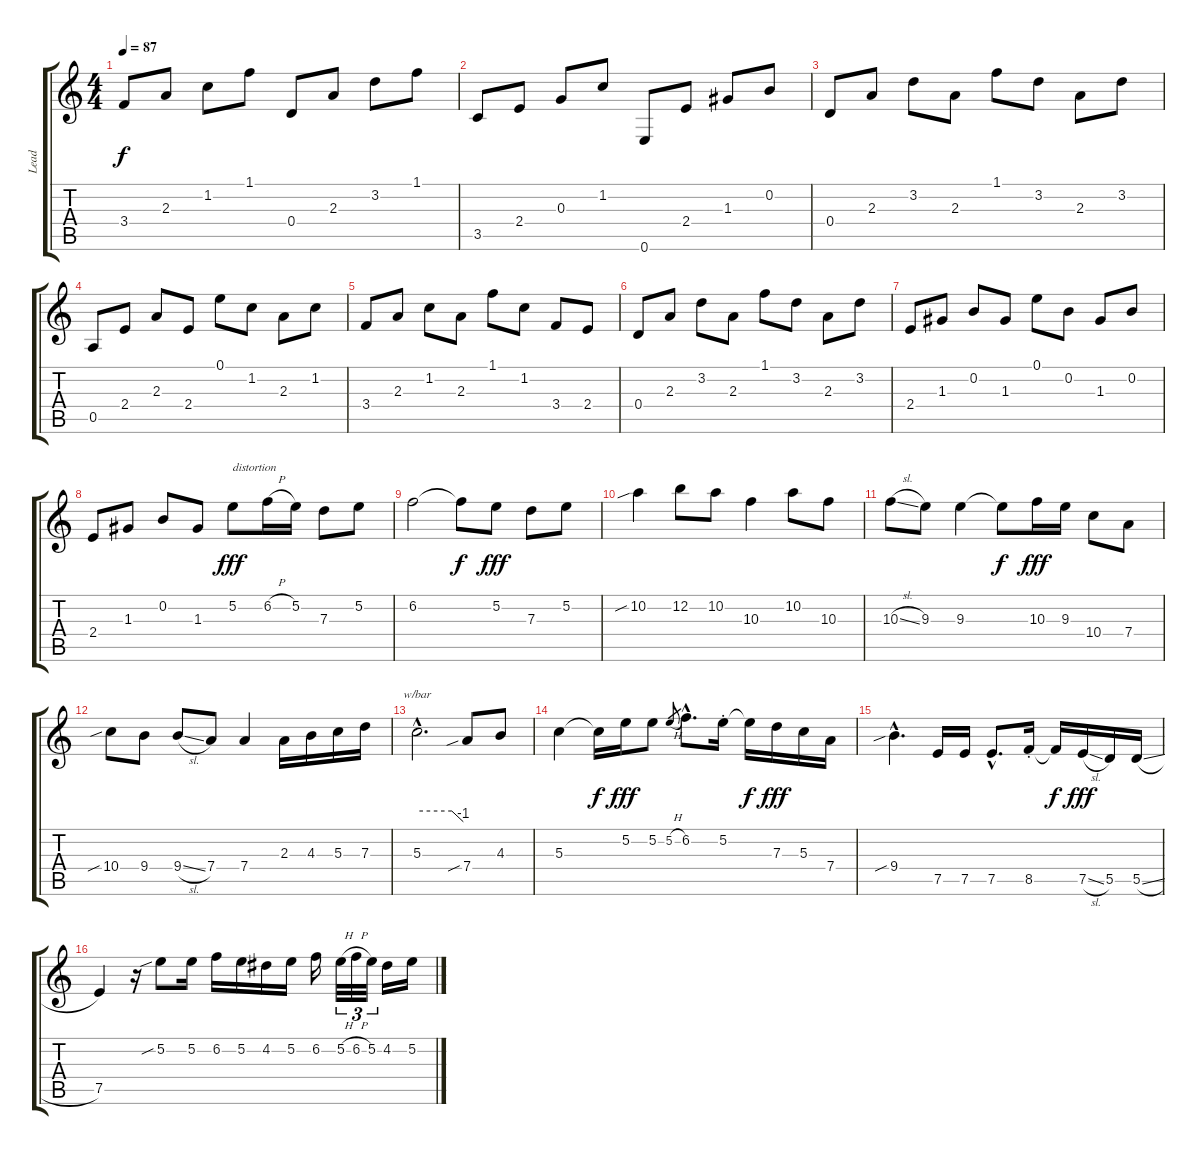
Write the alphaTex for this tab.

\track ("Lead" "Lead") {instrument electricguitarclean}
\staff {score tabs}
\tuning (E4 B3 G3 D3 A2 E2) {hide}
\ts (4 4)
\tempo 87
\clef g2
\ks c
3.4.8{dy f} 2.3.8 1.2.8 1.1.8 0.4.8 2.3.8 3.2.8 1.1.8 |
3.5.8 2.4.8 0.3.8 1.2.8 0.6.8 2.4.8 1.3.8 0.2.8 |
0.4.8 2.3.8 3.2.8 2.3.8 1.1.8 3.2.8 2.3.8 3.2.8 |
0.5.8 2.4.8 2.3.8 2.4.8 0.1.8 1.2.8 2.3.8 1.2.8 |
3.4.8 2.3.8 1.2.8 2.3.8 1.1.8 1.2.8 3.4.8 2.4.8 |
0.4.8 2.3.8 3.2.8 2.3.8 1.1.8 3.2.8 2.3.8 3.2.8 |
2.4.8 1.3.8 0.2.8 1.3.8 0.1.8 0.2.8 1.3.8 0.2.8 |
2.4.8 1.3.8 0.2.8 1.3.8 5.2.8{txt "distortion" dy fff instrument overdrivenguitar} 6.2{h}.16 5.2.16 7.3.8 5.2.8 |
6.2.2 6.2{t}.8{dy f} 5.2.8{dy fff} 7.3.8 5.2.8 |
10.2{sib}.4 12.2.8 10.2.8 10.3.4 10.2.8 10.3.8 |
10.3{sl}.8 9.3.8 9.3.4 9.3{t}.8{dy f} 10.3.16{dy fff} 9.3.16 10.4.8 7.4.8 |
10.4{sib}.8 9.4.8 9.4{sl}.8 7.4.8 7.4.4 2.3.16 4.3.16 5.3.16 7.3.16 |
5.3{hac}.2{d tbe (custom default 0 0 45 0 60 -4)} 7.4{sib}.8 4.3.8 |
5.3.4 5.3{t}.16{dy f} 5.2.16{dy fff} 5.2.8 5.2{h}.8{gr} 6.2{hac}.8{d} 5.2{st}.16 5.2{t}.16{dy f} 7.3.16{dy fff} 5.3.16 7.4.16 |
9.4{sib hac}.4{d} 7.5.16 7.5.16 7.5{hac}.8{d} 8.5{st}.16 8.5{t}.16{dy f} 7.5{sl}.16{dy fff} 5.5.16 5.5{sl}.16 |
7.5.4 r.16 5.2{sib}.8 5.2.16 6.2.16 5.2.16 4.2.16 5.2.16 6.2.16 5.2{h}.32{tu (3 2)} 6.2{h}.32{tu (3 2)} 5.2.32{tu (3 2)} 4.2.16 5.2.16
